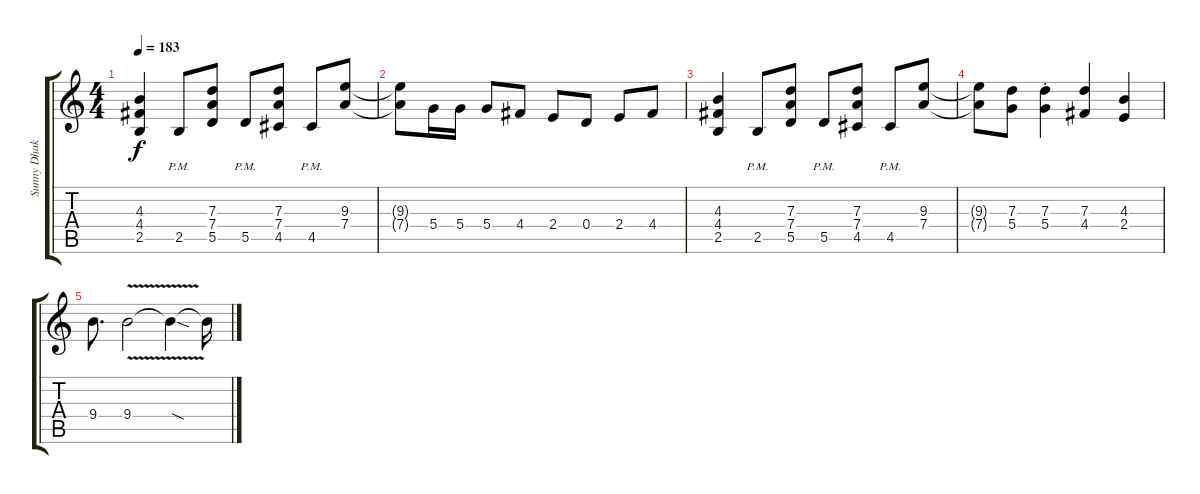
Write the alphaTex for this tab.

\track ("Sunny Dhak" "Sunny Dhak") {instrument distortionguitar}
\staff {score tabs}
\tuning (E4 B3 G3 D3 A2 E2) {hide}
\ts (4 4)
\tempo 183
\clef g2
\ks c
(4.3 4.4 2.5).4{dy f} 2.5{pm}.8 (7.3 7.4 5.5).8 5.5{pm}.8 (7.3 7.4 4.5).8 4.5{pm}.8 (9.3 7.4).8 |
(9.3{t} 7.4{t}).8 5.4.16 5.4.16 5.4.8 4.4.8 2.4.8 0.4.8 2.4.8 4.4.8 |
(4.3 4.4 2.5).4 2.5{pm}.8 (7.3 7.4 5.5).8 5.5{pm}.8 (7.3 7.4 4.5).8 4.5{pm}.8 (9.3 7.4).8 |
(9.3{t} 7.4{t}).8 (7.3 5.4).8 (7.3{st} 5.4{st}).4 (7.3 4.4).4 (4.3 2.4).4 |
9.4.8{d} 9.4{v}.2 9.4{sod t}.4 9.4{t}.16
